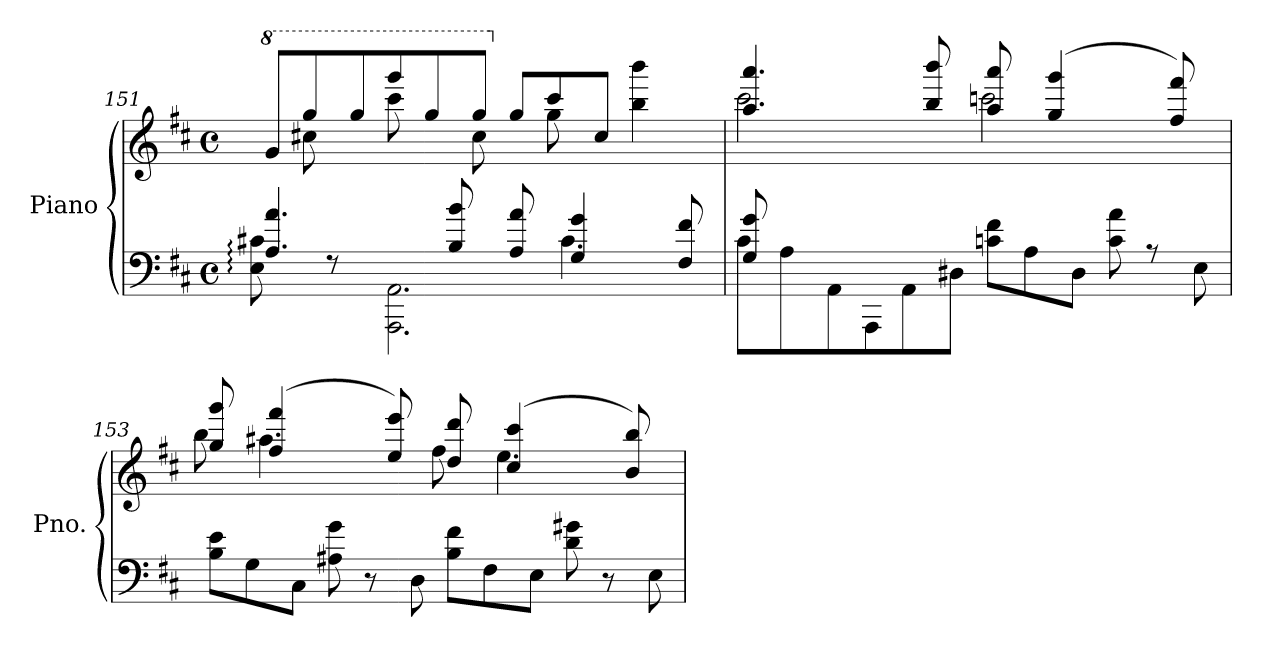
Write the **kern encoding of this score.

**kern	**kern
*part1	*part1
*staff2	*staff1
*I"Piano	*
*I'Pno.	*
!!LO:LB:g=z
*clefF4	*clefG2
*k[f#c#]	*k[f#c#]
*M4/4	*M4/4
*met(c)	*met(c)
=151	=151
*^	*
*	*^	*
*	*	*	*8va
*	*	*	*Xtuplet
*	*	*	*^
4.A/ 4.a/	8E\: 8c#X\:	4.a!yy	12gg/L	12rgyy
.	.	.	12ggg/	12ccc#X\
.	8rF	.	.	.
.	.	.	12ggg/	12ryy
.	2.AAA\ 2.AA\	.	12gggg/	12cccc#\
.	.	.	12ggg/	12ryy
8B/ 8b/	.	8rGGyy	.	.
.	.	.	12ggg/J	12ccc#\
*	*	*	*X8va	*
8A/ 8a/	.	8rGGyy	12gg/L	12ryy
.	.	.	12ccc#/	12gg\
4G/ 4g/	.	4.c#\	.	.
.	.	.	12cc#/J	12ryy
.	.	.	4bb\ 4bbb\	4ryy
8F#/ 8f#/	.	.	.	.
*	*v	*v	*	*
=152	=152	=152	=152
*	*Xtuplet	*	*
8G/ 8g/	12c#\L	4.aa/ 4.aaa/	2ccc#\
.	12A\	.	.
8ryy	.	.	.
.	12AA\	.	.
4ryy	12AAA\	.	.
.	12AA\	.	.
.	.	8bb/ 8bbb/	.
.	12D#X\J	.	.
2ryy	12cn\ 12f#\L	8aa/ 8aaa/	2cccn\
.	12A\	.	.
.	.	(4gg/ 4ggg/	.
.	12D#\J	.	.
.	12c\ 12a\	.	.
.	12rA	.	.
.	.	8ff#/ 8fff#/)	.
.	12E\	.	.
*v	*v	*	*
=153	=153	=153
12B\ 12e\L	8gg/ 8ggg/	8bb\
12G\	.	.
.	(4ff#/ 4fff#/	4.aa#X\
12C#\J	.	.
12A#X\ 12g\	.	.
12r	.	.
.	8ee/ 8eee/)	.
12D\	.	.
12B\ 12f#\L	8dd/ 8ddd/	8ff#\
12F#\	.	.
.	(4cc#/ 4ccc#/	4.ee\
12E\J	.	.
12d\ 12g#X\	.	.
12r	.	.
.	8b/ 8bb/)	.
12E\	.	.
*	*v	*v
=	=
*-	*-
